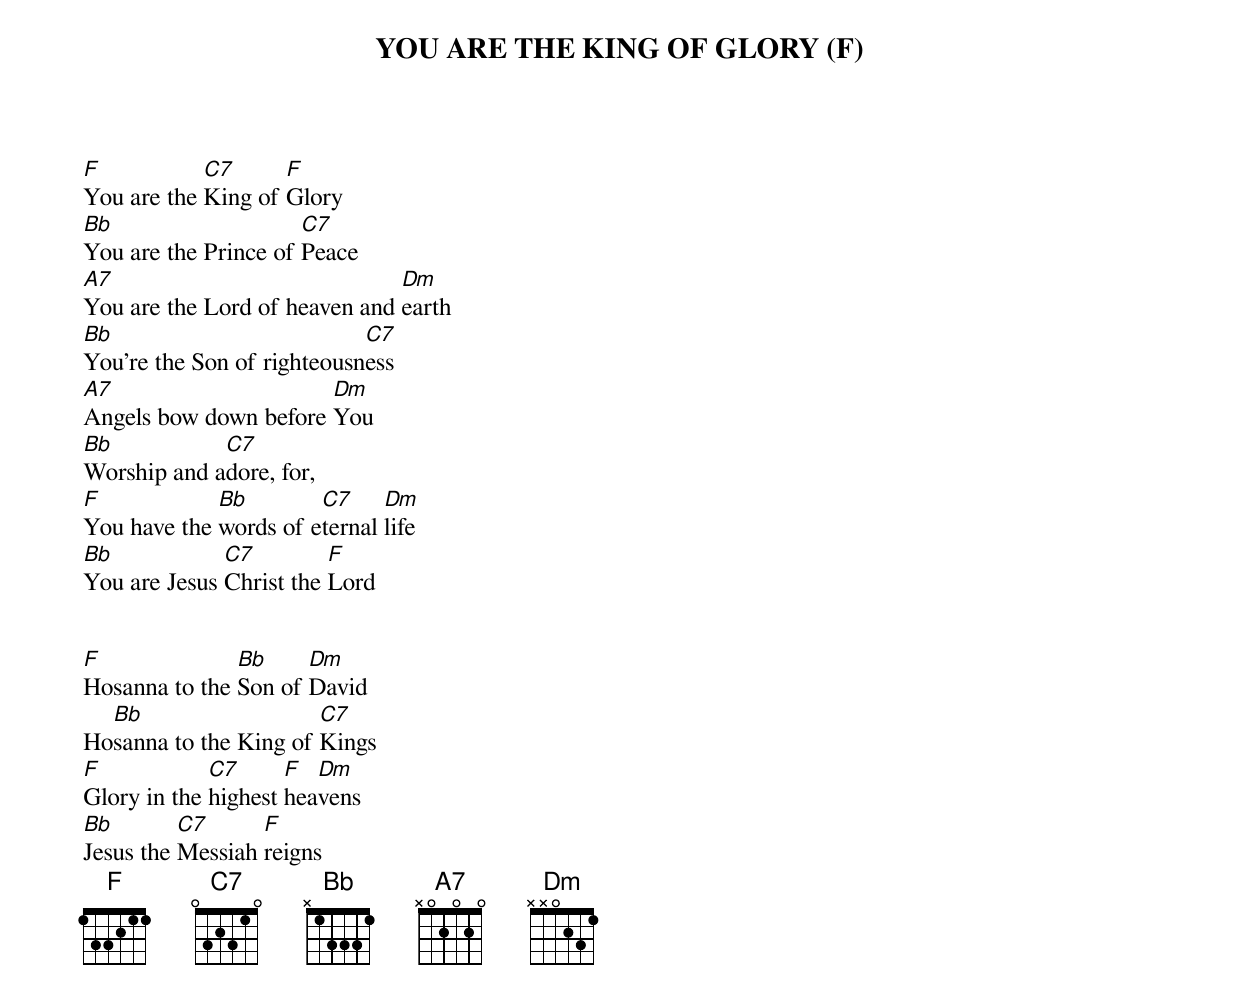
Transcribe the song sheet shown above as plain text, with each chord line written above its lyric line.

YOU ARE THE KING OF GLORY (F)

F           C7      F
You are the King of Glory
Bb                    C7
You are the Prince of Peace
A7                             Dm
You are the Lord of heaven and earth
Bb                          C7
You're the Son of righteousness
A7                     Dm
Angels bow down before You
Bb           C7
Worship and adore, for,
F            Bb        C7     Dm
You have the words of eternal life
Bb            C7         F
You are Jesus Christ the Lord


F              Bb     Dm
Hosanna to the Son of David
  Bb                   C7
Hosanna to the King of Kings
F            C7      F  Dm
Glory in the highest heavens
Bb        C7      F
Jesus the Messiah reigns
